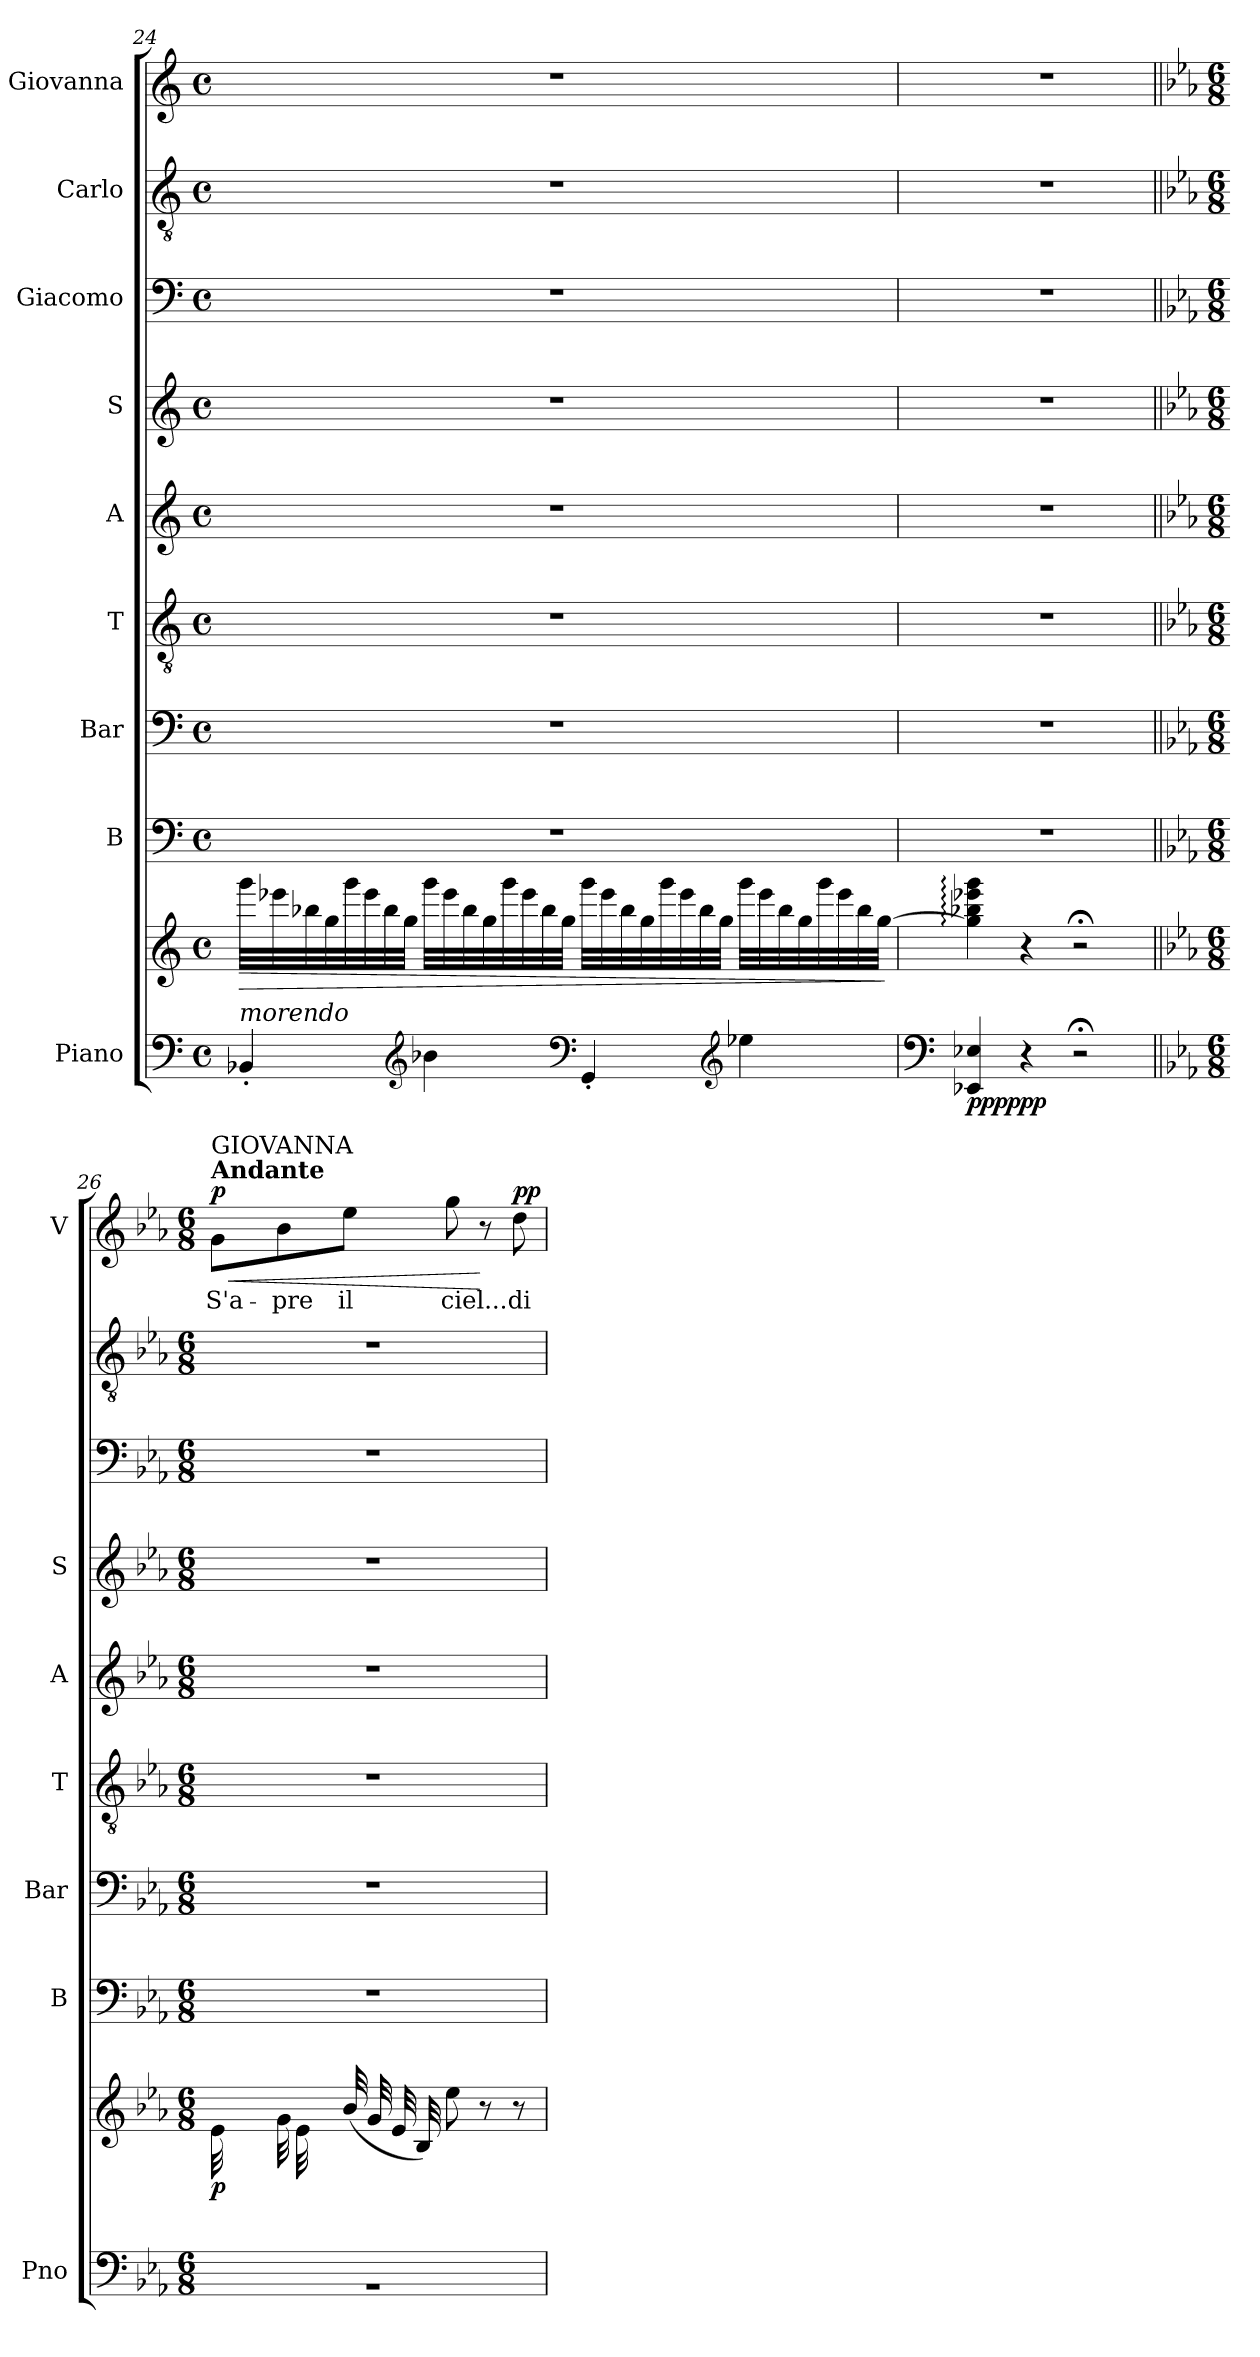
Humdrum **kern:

**kern	**kern	**dynam	**kern	**kern	**kern	**kern	**kern	**kern	**kern	**kern	**text	**dynam
*part9	*part9	*part9	*part8	*part7	*part6	*part5	*part4	*part3	*part2	*part1	*part1	*part1
*staff10	*staff9	*staff9/10	*staff8	*staff7	*staff6	*staff5	*staff4	*staff3	*staff2	*staff1	*staff1	*staff1
*I"Piano	*	*	*I"B	*I"Bar	*I"T	*I"A	*I"S	*I"Giacomo	*I"Carlo	*I"Giovanna	*	*
*I'Pno	*	*	*I'B	*I'Bar	*I'T	*I'A	*I'S	*	*	*I'V	*	*
!!LO:LB:g=z
*clefF4	*clefG2	*	*clefF4	*clefF4	*clefGv2	*clefG2	*clefG2	*clefF4	*clefGv2	*clefG2	*	*
*k[]	*k[]	*	*k[]	*k[]	*k[]	*k[]	*k[]	*k[]	*k[]	*k[]	*	*
*M4/4	*M4/4	*	*M4/4	*M4/4	*M4/4	*M4/4	*M4/4	*M4/4	*M4/4	*M4/4	*	*
*met(c)	*met(c)	*	*met(c)	*met(c)	*met(c)	*met(c)	*met(c)	*met(c)	*met(c)	*met(c)	*	*
=24	=24	=24	=24	=24	=24	=24	=24	=24	=24	=24	=24	=24
!LO:TX:a:i:t=morendo	!	!	!	!	!	!	!	!	!	!	!	!
!	!	!LO:HP:b	!	!	!	!	!	!	!	!	!	!
4BB-X'/	32ggg\LLL	>	1r	1r	1r	1r	1r	1r	1r	1r	.	.
.	32eee-X\	.	.	.	.	.	.	.	.	.	.	.
.	32bb-X\	.	.	.	.	.	.	.	.	.	.	.
.	32gg\	.	.	.	.	.	.	.	.	.	.	.
.	32ggg\	.	.	.	.	.	.	.	.	.	.	.
.	32eee-\	.	.	.	.	.	.	.	.	.	.	.
.	32bb-\	.	.	.	.	.	.	.	.	.	.	.
.	32gg\JJJ	.	.	.	.	.	.	.	.	.	.	.
*clefG2	*	*	*	*	*	*	*	*	*	*	*	*
4b-X\	32ggg\LLL	.	.	.	.	.	.	.	.	.	.	.
.	32eee-\	.	.	.	.	.	.	.	.	.	.	.
.	32bb-\	.	.	.	.	.	.	.	.	.	.	.
.	32gg\	.	.	.	.	.	.	.	.	.	.	.
.	32ggg\	.	.	.	.	.	.	.	.	.	.	.
.	32eee-\	.	.	.	.	.	.	.	.	.	.	.
.	32bb-\	.	.	.	.	.	.	.	.	.	.	.
.	32gg\JJJ	.	.	.	.	.	.	.	.	.	.	.
*clefF4	*	*	*	*	*	*	*	*	*	*	*	*
4GG'/	32ggg\LLL	.	.	.	.	.	.	.	.	.	.	.
.	32eee-\	.	.	.	.	.	.	.	.	.	.	.
.	32bb-\	.	.	.	.	.	.	.	.	.	.	.
.	32gg\	.	.	.	.	.	.	.	.	.	.	.
.	32ggg\	.	.	.	.	.	.	.	.	.	.	.
.	32eee-\	.	.	.	.	.	.	.	.	.	.	.
.	32bb-\	.	.	.	.	.	.	.	.	.	.	.
.	32gg\JJJ	.	.	.	.	.	.	.	.	.	.	.
*clefG2	*	*	*	*	*	*	*	*	*	*	*	*
4ee-X\	32ggg\LLL	.	.	.	.	.	.	.	.	.	.	.
.	32eee-\	.	.	.	.	.	.	.	.	.	.	.
.	32bb-\	.	.	.	.	.	.	.	.	.	.	.
.	32gg\	.	.	.	.	.	.	.	.	.	.	.
.	32ggg\	.	.	.	.	.	.	.	.	.	.	.
.	32eee-\	.	.	.	.	.	.	.	.	.	.	.
.	32bb-\	.	.	.	.	.	.	.	.	.	.	.
.	[32gg\JJJ	.	.	.	.	.	.	.	.	.	.	.
.	.	]	.	.	.	.	.	.	.	.	.	.
=25	=25	=25	=25	=25	=25	=25	=25	=25	=25	=25	=25	=25
*clefF4	*	*	*	*	*	*	*	*	*	*	*	*
!	!	!LO:DY:b=2	!	!	!	!	!	!	!	!	!	!
!	!	!LO:DY:n=1:b	!	!	!	!	!	!	!	!	!	!
4EE-X/ 4E-X/	4gg\]: 4bb-X\: 4eee-X\: 4ggg\:	ppp ppp	1r	1r	1r	1r	1r	1r	1r	1r	.	.
4r	4r	.	.	.	.	.	.	.	.	.	.	.
2r;<	2r;<	.	.	.	.	.	.	.	.	.	.	.
!!LO:LB:g=z
=26||	=26||	=26||	=26||	=26||	=26||	=26||	=26||	=26||	=26||	=26||	=26||	=26||
*k[b-e-a-]	*k[b-e-a-]	*	*k[b-e-a-]	*k[b-e-a-]	*k[b-e-a-]	*k[b-e-a-]	*k[b-e-a-]	*k[b-e-a-]	*k[b-e-a-]	*k[b-e-a-]	*	*
*M6/8	*M6/8	*	*M6/8	*M6/8	*M6/8	*M6/8	*M6/8	*M6/8	*M6/8	*M6/8	*	*
*^	*	*	*	*	*	*	*	*	*	*	*	*
!	!	!	!	!	!	!	!	!	!	!	!LO:TX:a:B:t=Andante	!	!
!	!	!	!	!	!	!	!	!	!	!	!LO:TX:a:t=GIOVANNA	!	!
!	!	!	!LO:DY:b	!	!	!	!	!	!	!	!	!	!LO:HP:b
!	!	!	!	!	!	!	!	!	!	!	!	!	!LO:DY:n=1:a
32ryy	2.r	(32e-\LLL	p	2.r	2.r	2.r	2.r	2.r	2.r	2.r	8g\L	S'a-	< p
32B-/	.	16.ryy	.	.	.	.	.	.	.	.	.	.	.
32G/	.	.	.	.	.	.	.	.	.	.	.	.	.
32E-/JJJ)	.	.	.	.	.	.	.	.	.	.	.	.	.
16ryy	.	(32g\LLL	.	.	.	.	.	.	.	.	8b-\	-pre	.
.	.	32e-\	.	.	.	.	.	.	.	.	.	.	.
32B-/	.	16ryy	.	.	.	.	.	.	.	.	.	.	.
32G/JJJ)	.	.	.	.	.	.	.	.	.	.	.	.	.
2ryy	.	(32b-/LLL	.	.	.	.	.	.	.	.	8ee-\J	il	.
.	.	32g/	.	.	.	.	.	.	.	.	.	.	.
.	.	32e-/	.	.	.	.	.	.	.	.	.	.	.
.	.	32B-/JJJ)	.	.	.	.	.	.	.	.	.	.	.
.	.	8ee-\	.	.	.	.	.	.	.	.	8gg\	ciel...	.
.	.	8r	.	.	.	.	.	.	.	.	8r	.	[
!	!	!	!	!	!	!	!	!	!	!	!	!	!LO:DY:n=2:a
.	.	8r	.	.	.	.	.	.	.	.	8dd\	di-	pp
*v	*v	*	*	*	*	*	*	*	*	*	*	*	*
=	=	=	=	=	=	=	=	=	=	=	=	=
*-	*-	*-	*-	*-	*-	*-	*-	*-	*-	*-	*-	*-
